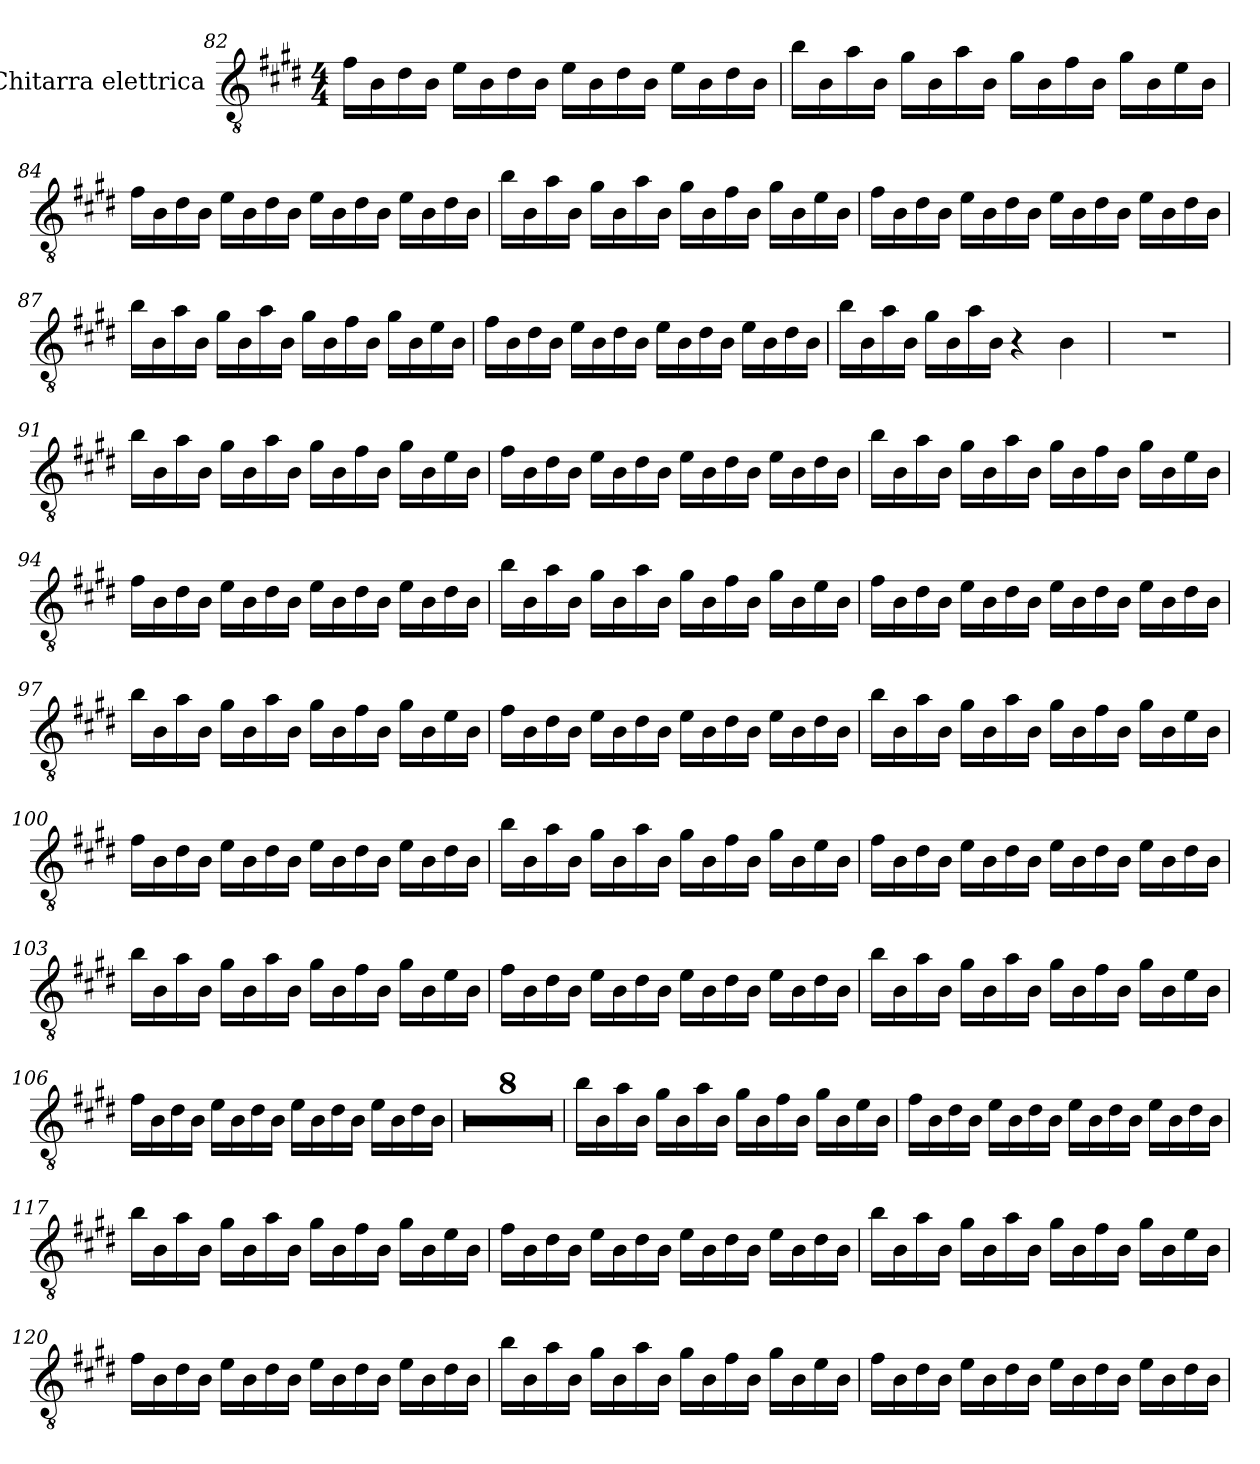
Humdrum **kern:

**kern
*part1
*staff1
*I"Chitarra elettrica
*I'Chit. el.
!!LO:LB:g=z
*clefGv2
*k[f#c#g#d#]
*M4/4
=82
16f#\LL
16B\
16d#\
16B\JJ
16e\LL
16B\
16d#\
16B\JJ
16e\LL
16B\
16d#\
16B\JJ
16e\LL
16B\
16d#\
16B\JJ
=83
16b\LL
16B\
16a\
16B\JJ
16g#\LL
16B\
16a\
16B\JJ
16g#\LL
16B\
16f#\
16B\JJ
16g#\LL
16B\
16e\
16B\JJ
=84
16f#\LL
16B\
16d#\
16B\JJ
16e\LL
16B\
16d#\
16B\JJ
16e\LL
16B\
16d#\
16B\JJ
16e\LL
16B\
16d#\
16B\JJ
!!LO:LB:g=z
=85
16b\LL
16B\
16a\
16B\JJ
16g#\LL
16B\
16a\
16B\JJ
16g#\LL
16B\
16f#\
16B\JJ
16g#\LL
16B\
16e\
16B\JJ
=86
16f#\LL
16B\
16d#\
16B\JJ
16e\LL
16B\
16d#\
16B\JJ
16e\LL
16B\
16d#\
16B\JJ
16e\LL
16B\
16d#\
16B\JJ
=87
16b\LL
16B\
16a\
16B\JJ
16g#\LL
16B\
16a\
16B\JJ
16g#\LL
16B\
16f#\
16B\JJ
16g#\LL
16B\
16e\
16B\JJ
!!LO:LB:g=z
=88
16f#\LL
16B\
16d#\
16B\JJ
16e\LL
16B\
16d#\
16B\JJ
16e\LL
16B\
16d#\
16B\JJ
16e\LL
16B\
16d#\
16B\JJ
=89
16b\LL
16B\
16a\
16B\JJ
16g#\LL
16B\
16a\
16B\JJ
4r
4B\
=90
1r
=91
16b\LL
16B\
16a\
16B\JJ
16g#\LL
16B\
16a\
16B\JJ
16g#\LL
16B\
16f#\
16B\JJ
16g#\LL
16B\
16e\
16B\JJ
!!LO:LB:g=z
=92
16f#\LL
16B\
16d#\
16B\JJ
16e\LL
16B\
16d#\
16B\JJ
16e\LL
16B\
16d#\
16B\JJ
16e\LL
16B\
16d#\
16B\JJ
=93
16b\LL
16B\
16a\
16B\JJ
16g#\LL
16B\
16a\
16B\JJ
16g#\LL
16B\
16f#\
16B\JJ
16g#\LL
16B\
16e\
16B\JJ
=94
16f#\LL
16B\
16d#\
16B\JJ
16e\LL
16B\
16d#\
16B\JJ
16e\LL
16B\
16d#\
16B\JJ
16e\LL
16B\
16d#\
16B\JJ
!!LO:LB:g=z
=95
16b\LL
16B\
16a\
16B\JJ
16g#\LL
16B\
16a\
16B\JJ
16g#\LL
16B\
16f#\
16B\JJ
16g#\LL
16B\
16e\
16B\JJ
=96
16f#\LL
16B\
16d#\
16B\JJ
16e\LL
16B\
16d#\
16B\JJ
16e\LL
16B\
16d#\
16B\JJ
16e\LL
16B\
16d#\
16B\JJ
=97
16b\LL
16B\
16a\
16B\JJ
16g#\LL
16B\
16a\
16B\JJ
16g#\LL
16B\
16f#\
16B\JJ
16g#\LL
16B\
16e\
16B\JJ
!!LO:PB:g=z
=98
16f#\LL
16B\
16d#\
16B\JJ
16e\LL
16B\
16d#\
16B\JJ
16e\LL
16B\
16d#\
16B\JJ
16e\LL
16B\
16d#\
16B\JJ
=99
16b\LL
16B\
16a\
16B\JJ
16g#\LL
16B\
16a\
16B\JJ
16g#\LL
16B\
16f#\
16B\JJ
16g#\LL
16B\
16e\
16B\JJ
=100
16f#\LL
16B\
16d#\
16B\JJ
16e\LL
16B\
16d#\
16B\JJ
16e\LL
16B\
16d#\
16B\JJ
16e\LL
16B\
16d#\
16B\JJ
!!LO:LB:g=z
=101
16b\LL
16B\
16a\
16B\JJ
16g#\LL
16B\
16a\
16B\JJ
16g#\LL
16B\
16f#\
16B\JJ
16g#\LL
16B\
16e\
16B\JJ
=102
16f#\LL
16B\
16d#\
16B\JJ
16e\LL
16B\
16d#\
16B\JJ
16e\LL
16B\
16d#\
16B\JJ
16e\LL
16B\
16d#\
16B\JJ
=103
16b\LL
16B\
16a\
16B\JJ
16g#\LL
16B\
16a\
16B\JJ
16g#\LL
16B\
16f#\
16B\JJ
16g#\LL
16B\
16e\
16B\JJ
!!LO:LB:g=z
=104
16f#\LL
16B\
16d#\
16B\JJ
16e\LL
16B\
16d#\
16B\JJ
16e\LL
16B\
16d#\
16B\JJ
16e\LL
16B\
16d#\
16B\JJ
=105
16b\LL
16B\
16a\
16B\JJ
16g#\LL
16B\
16a\
16B\JJ
16g#\LL
16B\
16f#\
16B\JJ
16g#\LL
16B\
16e\
16B\JJ
=106
16f#\LL
16B\
16d#\
16B\JJ
16e\LL
16B\
16d#\
16B\JJ
16e\LL
16B\
16d#\
16B\JJ
16e\LL
16B\
16d#\
16B\JJ
!!LO:LB:g=z
=107
1r
=108
1r
=109
1r
=110
1r
=111
1r
=112
1r
=113
1r
=114
1r
=115
16b\LL
16B\
16a\
16B\JJ
16g#\LL
16B\
16a\
16B\JJ
16g#\LL
16B\
16f#\
16B\JJ
16g#\LL
16B\
16e\
16B\JJ
!!LO:LB:g=z
=116
16f#\LL
16B\
16d#\
16B\JJ
16e\LL
16B\
16d#\
16B\JJ
16e\LL
16B\
16d#\
16B\JJ
16e\LL
16B\
16d#\
16B\JJ
=117
16b\LL
16B\
16a\
16B\JJ
16g#\LL
16B\
16a\
16B\JJ
16g#\LL
16B\
16f#\
16B\JJ
16g#\LL
16B\
16e\
16B\JJ
=118
16f#\LL
16B\
16d#\
16B\JJ
16e\LL
16B\
16d#\
16B\JJ
16e\LL
16B\
16d#\
16B\JJ
16e\LL
16B\
16d#\
16B\JJ
!!LO:LB:g=z
=119
16b\LL
16B\
16a\
16B\JJ
16g#\LL
16B\
16a\
16B\JJ
16g#\LL
16B\
16f#\
16B\JJ
16g#\LL
16B\
16e\
16B\JJ
=120
16f#\LL
16B\
16d#\
16B\JJ
16e\LL
16B\
16d#\
16B\JJ
16e\LL
16B\
16d#\
16B\JJ
16e\LL
16B\
16d#\
16B\JJ
=121
16b\LL
16B\
16a\
16B\JJ
16g#\LL
16B\
16a\
16B\JJ
16g#\LL
16B\
16f#\
16B\JJ
16g#\LL
16B\
16e\
16B\JJ
!!LO:LB:g=z
=122
16f#\LL
16B\
16d#\
16B\JJ
16e\LL
16B\
16d#\
16B\JJ
16e\LL
16B\
16d#\
16B\JJ
16e\LL
16B\
16d#\
16B\JJ
=
*-
